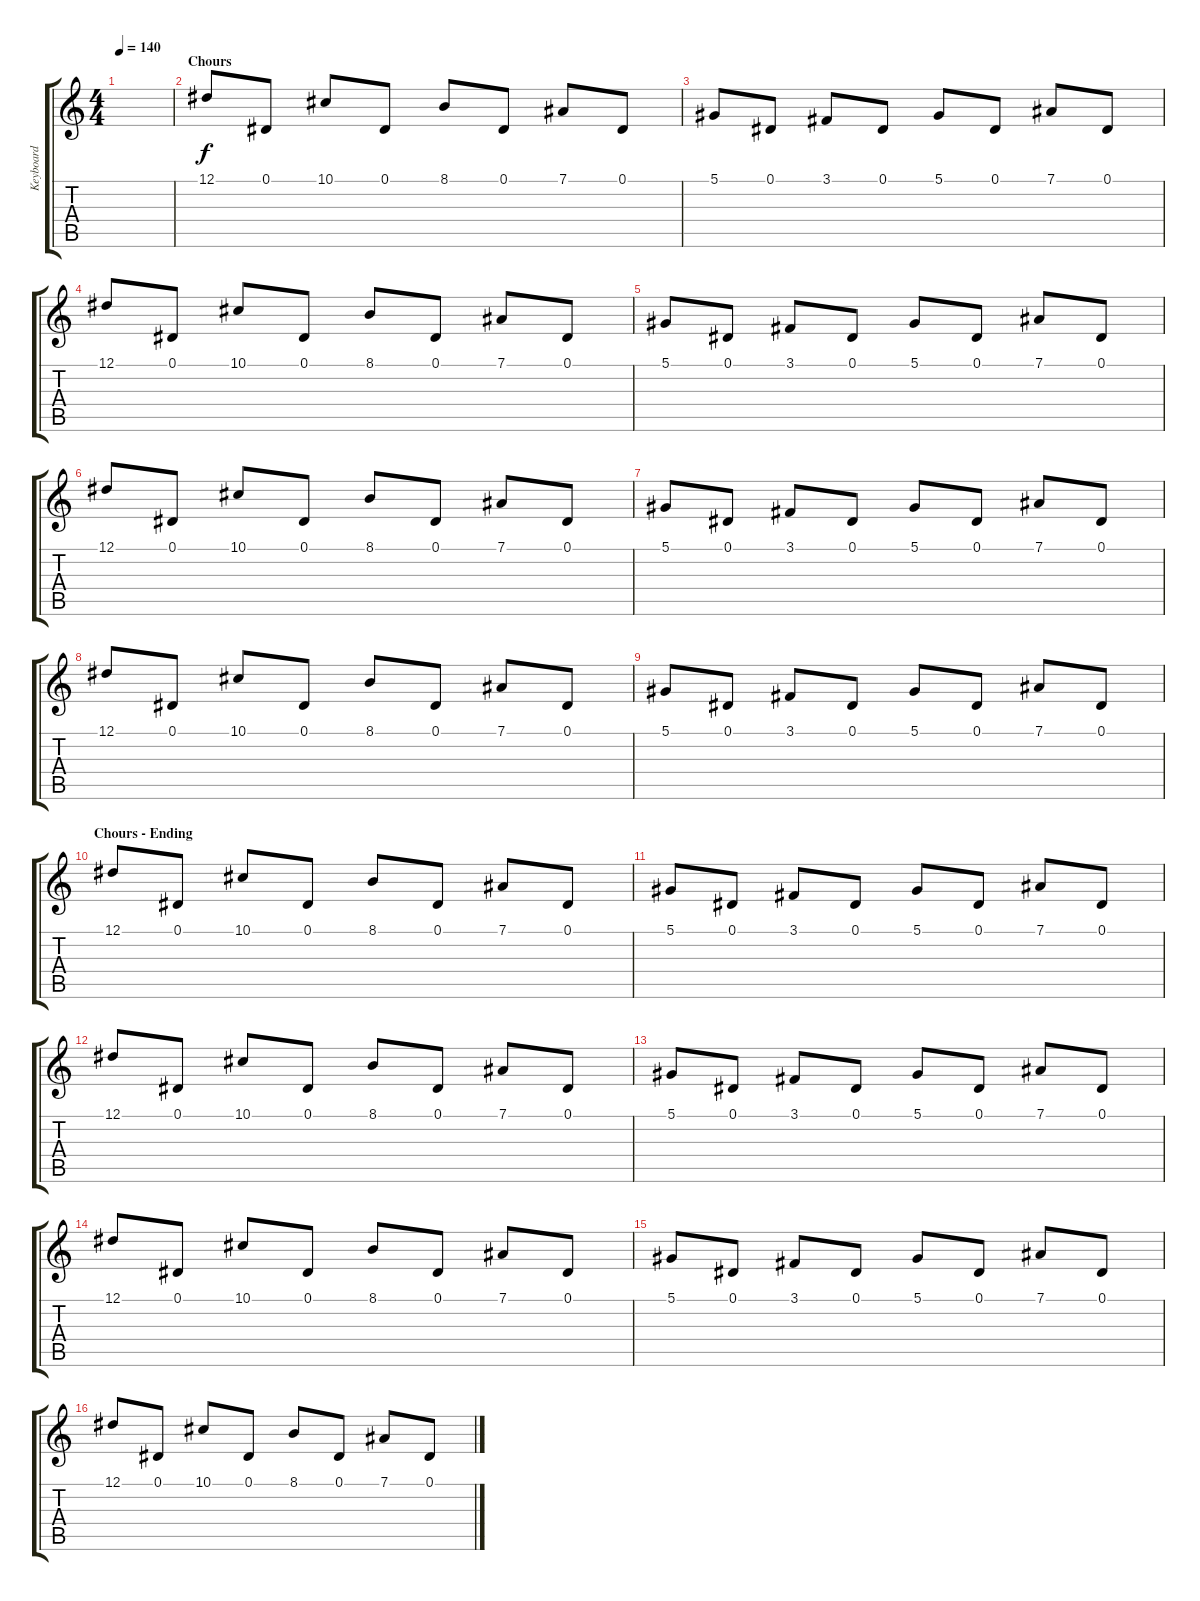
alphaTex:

\track ("Keyboard" "Keyboard") {instrument lead8bassandlead}
\staff {score tabs}
\tuning (Eb4 Bb3 Gb3 Db3 Ab2 Eb2) {hide}
\ts (4 4)
\tempo 140
\clef g2
\ks c
|
\section ("" "Chours")
12.1.8 0.1.8 10.1.8 0.1.8 8.1.8 0.1.8 7.1.8 0.1.8 |
5.1.8 0.1.8 3.1.8 0.1.8 5.1.8 0.1.8 7.1.8 0.1.8 |
12.1.8 0.1.8 10.1.8 0.1.8 8.1.8 0.1.8 7.1.8 0.1.8 |
5.1.8 0.1.8 3.1.8 0.1.8 5.1.8 0.1.8 7.1.8 0.1.8 |
12.1.8 0.1.8 10.1.8 0.1.8 8.1.8 0.1.8 7.1.8 0.1.8 |
5.1.8 0.1.8 3.1.8 0.1.8 5.1.8 0.1.8 7.1.8 0.1.8 |
12.1.8 0.1.8 10.1.8 0.1.8 8.1.8 0.1.8 7.1.8 0.1.8 |
5.1.8 0.1.8 3.1.8 0.1.8 5.1.8 0.1.8 7.1.8 0.1.8 |
\section ("" "Chours - Ending")
12.1.8 0.1.8 10.1.8 0.1.8 8.1.8 0.1.8 7.1.8 0.1.8 |
5.1.8 0.1.8 3.1.8 0.1.8 5.1.8 0.1.8 7.1.8 0.1.8 |
12.1.8 0.1.8 10.1.8 0.1.8 8.1.8 0.1.8 7.1.8 0.1.8 |
5.1.8 0.1.8 3.1.8 0.1.8 5.1.8 0.1.8 7.1.8 0.1.8 |
12.1.8 0.1.8 10.1.8 0.1.8 8.1.8 0.1.8 7.1.8 0.1.8 |
5.1.8 0.1.8 3.1.8 0.1.8 5.1.8 0.1.8 7.1.8 0.1.8 |
12.1.8 0.1.8 10.1.8 0.1.8 8.1.8 0.1.8 7.1.8 0.1.8
